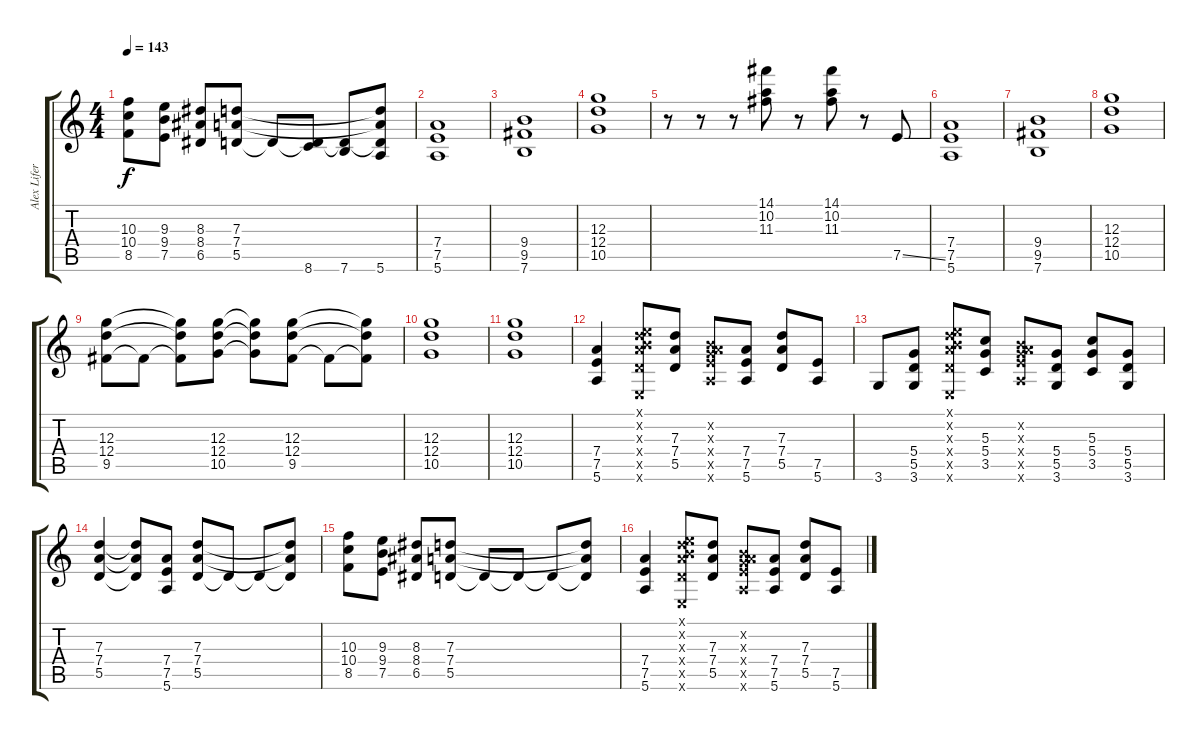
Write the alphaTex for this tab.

\track ("Alex Liferson" "Alex Lifer") {instrument distortionguitar}
\staff {score tabs}
\tuning (E4 B3 G3 D3 A2 E2) {hide}
\ts (4 4)
\tempo 143
\clef g2
\ks c
(10.3 10.4 8.5).8{dy f} (9.3 9.4 7.5).8 (8.3 8.4 6.5).8 (7.3 7.4 5.5).8 5.5{t}.8 (5.5{t} 8.6).8 (5.5{t} 7.6).8 (7.3{t} 7.4{t} 5.5{t} 5.6).8 |
(7.4 7.5 5.6).1 |
(9.4 9.5 7.6).1 |
(12.3 12.4 10.5).1 |
r.8 r.8 r.8 (14.1 10.2 11.3).8 r.8 (14.1 10.2 11.3).8 r.8 7.5{ss}.8 |
(7.4 7.5 5.6).1 |
(9.4 9.5 7.6).1 |
(12.3 12.4 10.5).1 |
(12.3 12.4 9.5).8 9.5{t}.8 (12.3{t} 12.4{t} 9.5{t}).8 (12.3 12.4 10.5).8 (12.3{t} 12.4{t} 10.5{t}).8 (12.3 12.4 9.5).8 9.5{t}.8 (12.3{t} 12.4{t} 9.5{t}).8 |
(12.3 12.4 10.5).1 |
(12.3 12.4 10.5).1 |
(7.4 7.5 5.6).4 (0.1{x} 0.2{x} 7.3{x} 7.4{x} 5.5{x} 0.6{x}).8 (7.3 7.4 5.5).8 (0.2{x} 0.3{x} 7.4{x} 7.5{x} 5.6{x}).8 (7.4 7.5 5.6).8 (7.3 7.4 5.5).8 (7.5 5.6).8 |
3.6.8 (5.4 5.5 3.6).8 (0.1{x} 0.2{x} 7.3{x} 7.4{x} 5.5{x} 0.6{x}).8 (5.3 5.4 3.5).8 (0.2{x} 0.3{x} 7.4{x} 7.5{x} 5.6{x}).8 (5.4 5.5 3.6).8 (5.3 5.4 3.5).8 (5.4 5.5 3.6).8 |
(7.3 7.4 5.5).4 (7.3{t} 7.4{t} 5.5{t}).8 (7.4 7.5 5.6).8 (7.3 7.4 5.5).8 5.5{t}.8 5.5{t}.8 (7.3{t} 7.4{t} 5.5{t}).8 |
(10.3 10.4 8.5).8 (9.3 9.4 7.5).8 (8.3 8.4 6.5).8 (7.3 7.4 5.5).8 5.5{t}.8 5.5{t}.8 5.5{t}.8 (7.3{t} 7.4{t} 5.5{t}).8 |
(7.4 7.5 5.6).4 (0.1{x} 0.2{x} 7.3{x} 7.4{x} 5.5{x} 0.6{x}).8 (7.3 7.4 5.5).8 (0.2{x} 0.3{x} 7.4{x} 7.5{x} 5.6{x}).8 (7.4 7.5 5.6).8 (7.3 7.4 5.5).8 (7.5 5.6).8
